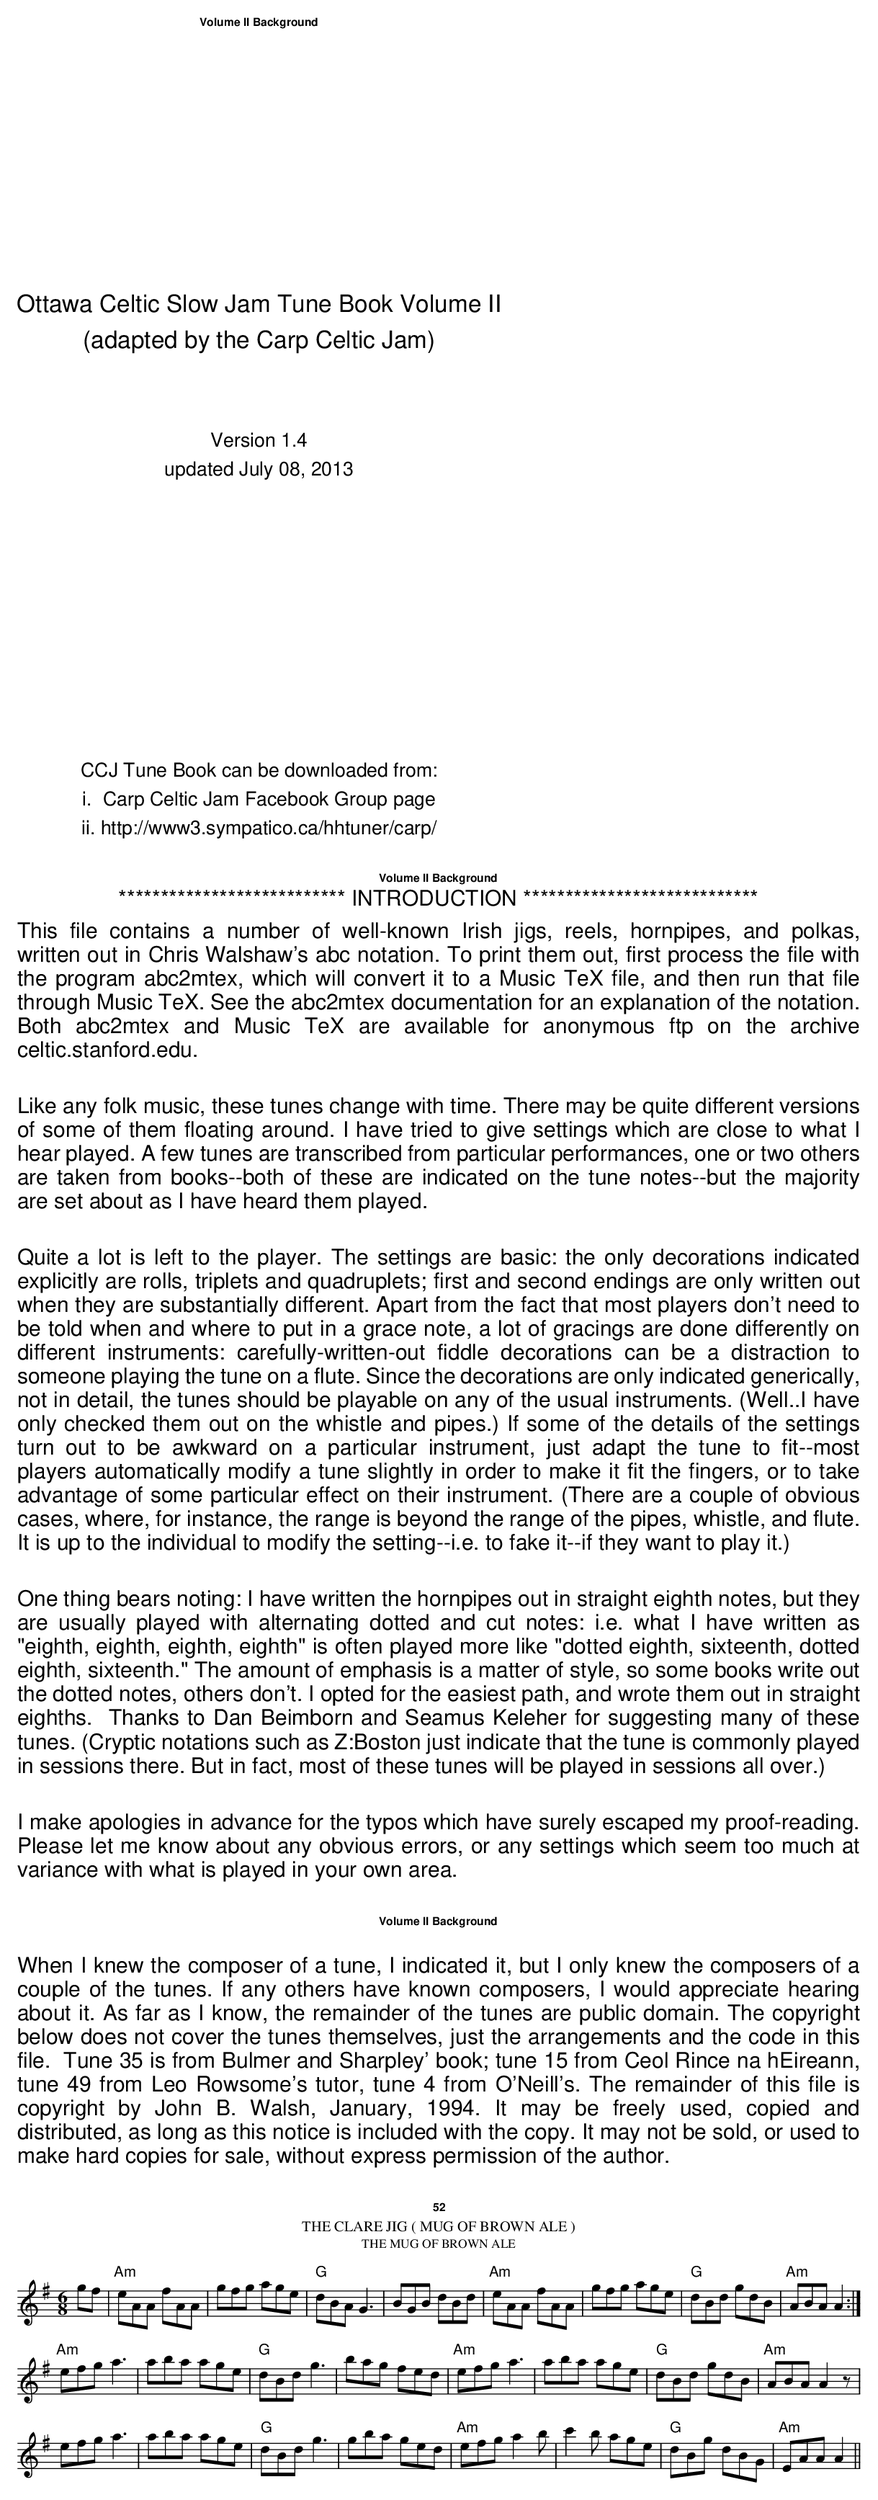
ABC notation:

X:1
T:The Clare Jig ( Mug of Brown Ale )
T:The Mug of Brown Ale
M:6/8
L:1/8
K:Ador
gf|"Am"eAA fAA|gfg age|"G"dBA G3|BGB dBd|\
"Am"eAA fAA|gfg age|"G"dBd gdB|"Am"ABA A2:|
"Am"efg a3|aba age|"G"dBd g3|bag fed|\
"Am"efg a3|aba age|"G"dBd gdB|"Am"ABA A2 z|
efg a3| aba age|"G"dBd g3|gba ged|\
"Am"efg a2 b|c'2 b age|"G"dBg dBG|"Am"EAA A2||
